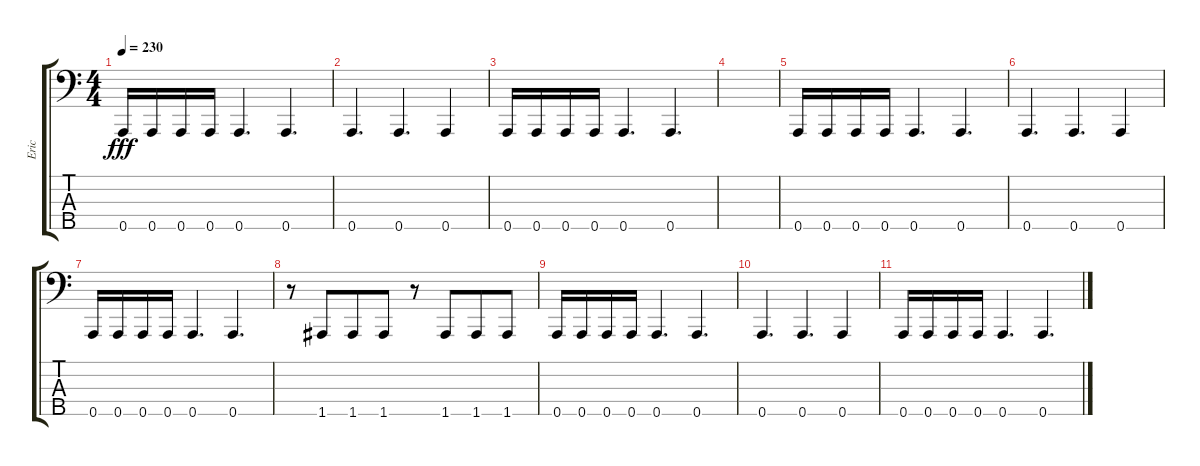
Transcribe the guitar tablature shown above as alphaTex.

\track ("Eric" "Eric") {instrument electricbasspick}
\staff {score tabs}
\tuning (G2 D2 A1 E1 A0) {hide}
\ts (4 4)
\tempo 230
\clef f4
\ks c
0.5.16{dy fff} 0.5.16 0.5.16 0.5.16{beam merge} 0.5.4{d beam merge} 0.5.4{d} |
0.5.4{d beam merge} 0.5.4{d} 0.5.4 |
0.5.16 0.5.16 0.5.16 0.5.16{beam merge} 0.5.4{d beam merge} 0.5.4{d} |
|
0.5.16 0.5.16 0.5.16 0.5.16{beam merge} 0.5.4{d beam merge} 0.5.4{d} |
0.5.4{d beam merge} 0.5.4{d} 0.5.4 |
0.5.16 0.5.16 0.5.16 0.5.16{beam merge} 0.5.4{d beam merge} 0.5.4{d} |
r.8 1.5.8{beam merge} 1.5.8{beam merge} 1.5.8 r.8 1.5.8{beam merge} 1.5.8{beam merge} 1.5.8 |
0.5.16 0.5.16 0.5.16 0.5.16{beam merge} 0.5.4{d beam merge} 0.5.4{d} |
0.5.4{d beam merge} 0.5.4{d} 0.5.4 |
0.5.16 0.5.16 0.5.16 0.5.16{beam merge} 0.5.4{d beam merge} 0.5.4{d}
